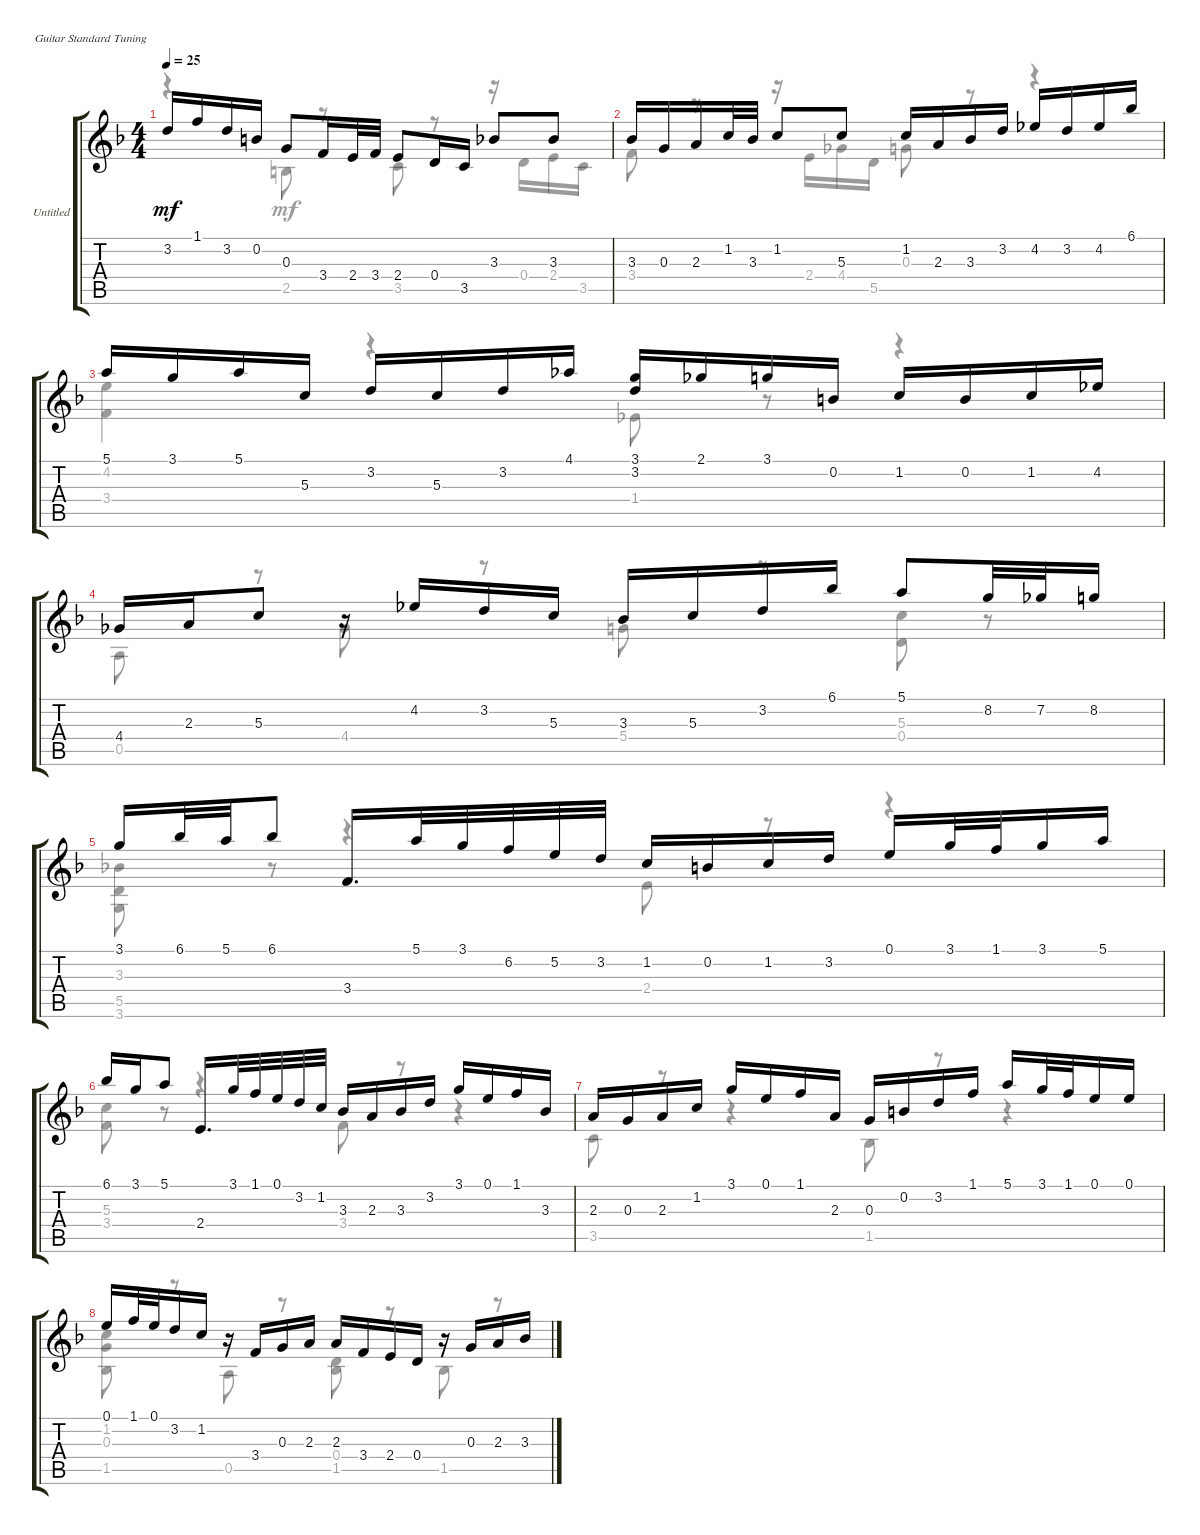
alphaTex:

\bracketExtendMode groupsimilarinstruments
\firstSystemTrackNameOrientation horizontal
\otherSystemsTrackNameOrientation horizontal
\track ("Untitled" "Untitled") {instrument acousticguitarnylon}
\staff {score tabs}
\tuning (E4 B3 G3 D3 A2 E2)
\voice
\ts (4 4)
\tempo 25
\clef g2
\ks f
3.2.16{dy mf} 1.1.16 3.2.16 0.2.16 0.3.8 3.4.16 2.4.32 3.4.32 2.4.8 0.4.16 3.5.16 3.3.8 3.3.8 |
3.3.16 0.3.16 2.3.16 1.2.32 3.3.32 1.2.8 5.3.8 1.2.16 2.3.16 3.3.16 3.2.16 4.2.16 3.2.16 4.2.16 6.1.16 |
5.1.16 3.1.16 5.1.16 5.3.16 3.2.16 5.3.16 3.2.16 4.1.16 (3.1 3.2).16 2.1.16 3.1.16 0.2.16 1.2.16 0.2.16 1.2.16 4.2.16 |
4.4.16 2.3.16 5.3.8 r.16 4.2.16 3.2.16 5.3.16 3.3.16 5.3.16 3.2.16 6.1.16 5.1.8 8.2.32 7.2.32 8.2.16 |
3.1.16 6.1.32 5.1.32 6.1.8 3.4.16{d} 5.1.32 3.1.32 6.2.32 5.2.32 3.2.32 1.2.16 0.2.16 1.2.16 3.2.16 0.1.16 3.1.32 1.1.32 3.1.16 5.1.16 |
6.1.16 3.1.16 5.1.8 2.4.16{d} 3.1.32 1.1.32 0.1.32 3.2.32 1.2.32 3.3.16 2.3.16 3.3.16 3.2.16 3.1.16 0.1.16 1.1.16 3.3.16 |
2.3.16 0.3.16 2.3.16 1.2.16 3.1.16 0.1.16 1.1.16 2.3.16 0.3.16 0.2.16 3.2.16 1.1.16 5.1.16 3.1.32 1.1.32 0.1.16 0.1.16 |
0.1.16 1.1.32 0.1.32 3.2.16 1.2.16 r.16 3.4.16 0.3.16 2.3.16 2.3.16 3.4.16 2.4.16 0.4.16 r.16 0.3.16 2.3.16 3.3.16
\voice
\clef g2
\ottava regular
\simile none
\ks f
r.4{dy mf} 2.5.8 r.8 3.5.8 r.8 r.16 0.4.16 2.4.16 3.5.16 |
3.4.8 r.8 r.16 2.4.16 4.4.16 5.5.16 0.3.8 r.8 r.4 |
(4.2 3.4).4 r.4 1.4.8 r.8 r.4 |
0.5.8 r.8 4.4.8 r.8 5.4.8 r.8 (5.3 0.4).8 r.8 |
(3.3 5.5 3.6).8 r.8 r.4 2.4.8 r.8 r.4 |
(5.3 3.4).8 r.8 r.4 3.4.8 r.8 r.4 |
3.5.8 r.8 r.4 1.5.8 r.8 r.4 |
(1.2 0.3 1.5).8 r.8 0.5.8 r.8 (0.4 1.5).8 r.8 1.5.8 r.8
